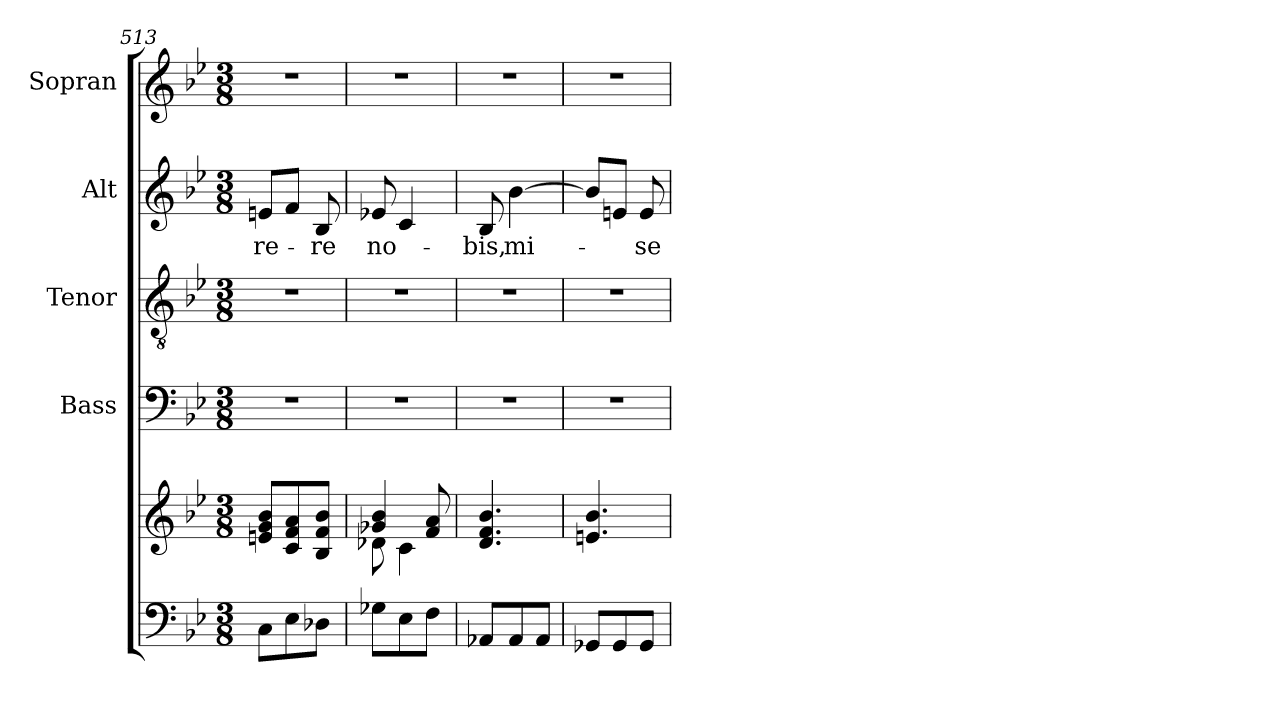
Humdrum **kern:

**kern	**kern	**kern	**kern	**kern	**text	**kern
*part5	*part5	*part4	*part3	*part2	*part2	*part1
*staff6	*staff5	*staff4	*staff3	*staff2	*staff2	*staff1
*	*	*I"Bass	*I"Tenor	*I"Alt	*	*I"Sopran
*	*	*I'B.	*I'T.	*I'A.	*	*I'S.
*clefF4	*clefG2	*clefF4	*clefGv2	*clefG2	*	*clefG2
*k[b-e-]	*k[b-e-]	*k[b-e-]	*k[b-e-]	*k[b-e-]	*	*k[b-e-]
*B-:	*B-:	*B-:	*B-:	*B-:	*	*B-:
*M3/8	*M3/8	*M3/8	*M3/8	*M3/8	*	*M3/8
=513	=513	=513	=513	=513	=513	=513
!	!	!	!	!	!LO:LY:b	!
8C\L	8en/ 8g/ 8b-/L	4.r	4.r	8en/L	-re-	4.r
8E-\	8c/ 8f/ 8a/	.	.	8f/J	.	.
!	!	!	!	!	!LO:LY:b	!
8D-X\J	8B-/ 8f/ 8b-/J	.	.	8B-/	-re	.
!!LO:LB:g=z
=514	=514	=514	=514	=514	=514	=514
*	*^	*	*	*	*	*
!	!	!	!	!	!	!LO:LY:b	!
8G-X\L	4g-X/ 4b-/	8d-X\	4.r	4.r	8e-X/	no-	4.r
8E-\	.	4c\	.	.	4c/	.	.
8F\J	8f/ 8a/	.	.	.	.	.	.
*	*v	*v	*	*	*	*	*
=515	=515	=515	=515	=515	=515	=515
!	!	!	!	!	!LO:LY:b	!
8AA-X/L	4.d/ 4.f/ 4.b-/	4.r	4.r	8B-/	-bis,	4.r
!	!	!	!	!	!LO:LY:b	!
8AA-/	.	.	.	[4b-\	mi-	.
8AA-/J	.	.	.	.	.	.
=516	=516	=516	=516	=516	=516	=516
8GG-X/L	4.en/ 4.b-/	4.r	4.r	8b-/L]	.	4.r
8GG-/	.	.	.	8en/J	.	.
!	!	!	!	!	!LO:LY:b	!
8GG-/J	.	.	.	8e/	-se-	.
=	=	=	=	=	=	=
*-	*-	*-	*-	*-	*-	*-
